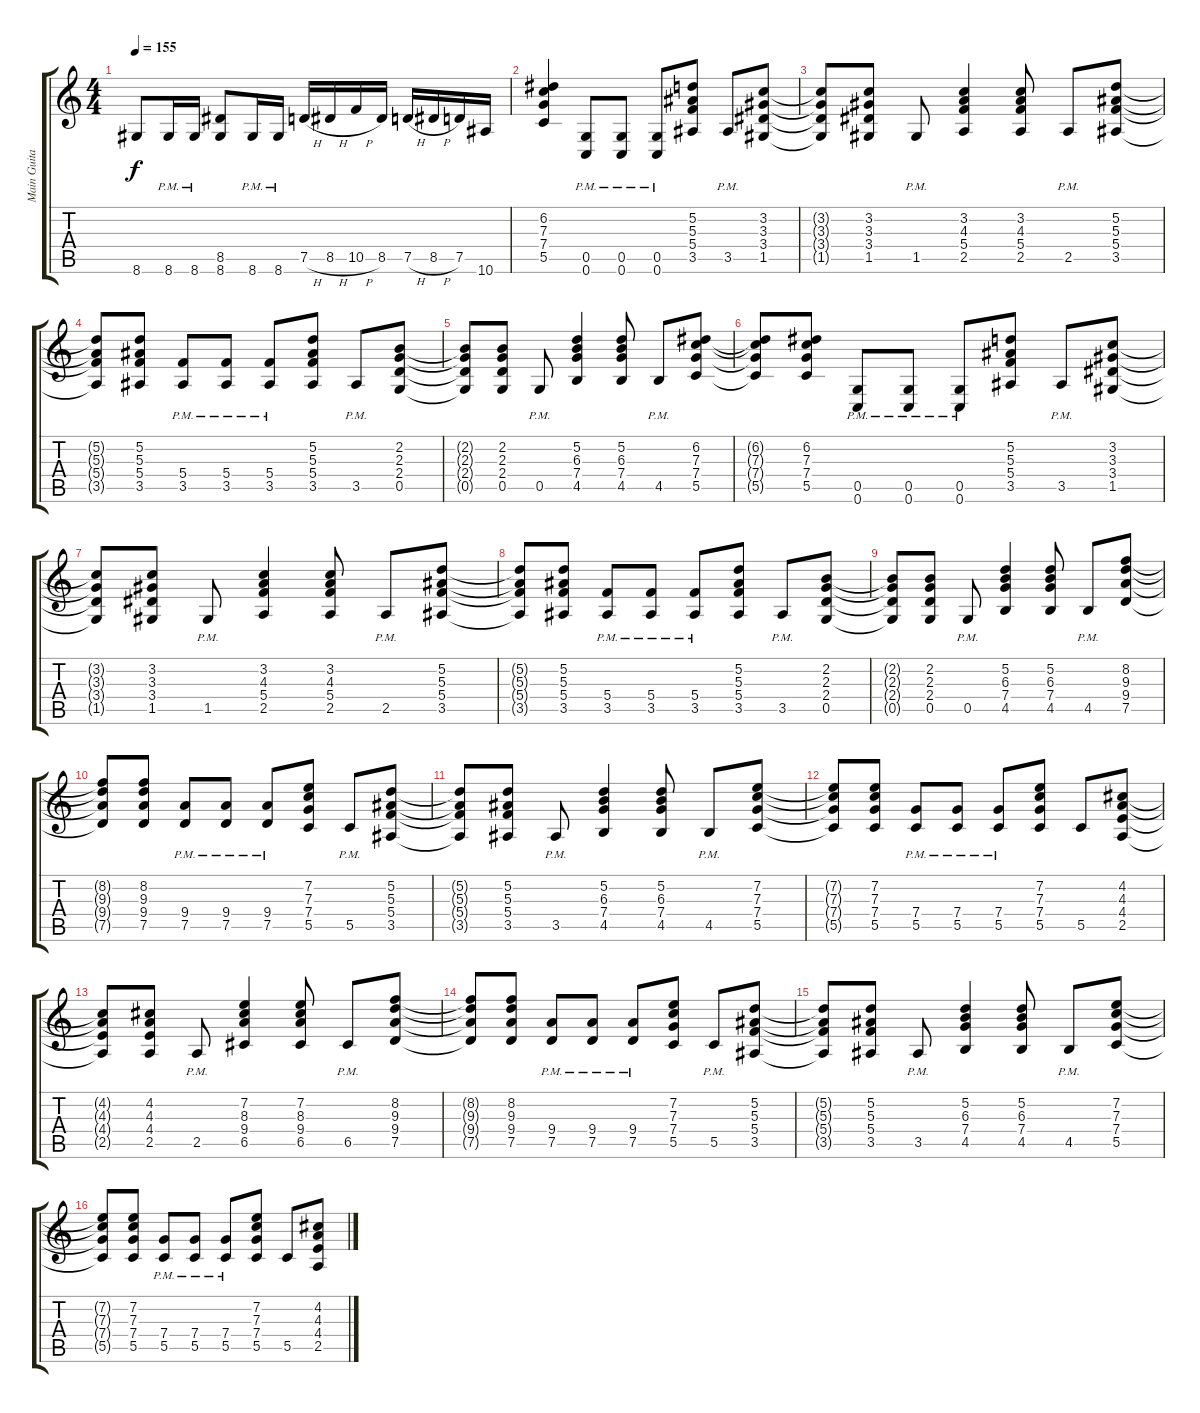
\track ("Main Guitar" "Main Guita") {instrument distortionguitar}
\staff {score tabs}
\tuning (D4 A3 F3 C3 G2 C2) {hide}
\ts (4 4)
\tempo 155
\clef g2
\ks c
8.6{t}.8{dy f} 8.6{pm}.16 8.6{pm}.16 (8.5 8.6).8 8.6{pm}.16 8.6{pm}.16 7.5{h}.16 8.5{h}.16 10.5{h}.16 8.5.16 7.5{h}.16 8.5{h}.16 7.5.16 10.6.16 |
(6.2 7.3 7.4 5.5).4 (0.5{pm} 0.6{pm}).8 (0.5{pm} 0.6{pm}).8 (0.5{pm} 0.6{pm}).8 (5.2 5.3 5.4 3.5).8 3.5{pm}.8 (3.2 3.3 3.4 1.5).8 |
(3.2{t} 3.3{t} 3.4{t} 1.5{t}).8 (3.2 3.3 3.4 1.5).8 1.5{pm}.8 (3.2 4.3 5.4 2.5).4 (3.2 4.3 5.4 2.5).8 2.5{pm}.8 (5.2 5.3 5.4 3.5).8 |
(5.2{t} 5.3{t} 5.4{t} 3.5{t}).8 (5.2 5.3 5.4 3.5).8 (5.4{pm} 3.5{pm}).8 (5.4{pm} 3.5{pm}).8 (5.4{pm} 3.5{pm}).8 (5.2 5.3 5.4 3.5).8 3.5{pm}.8 (2.2 2.3 2.4 0.5).8 |
(2.2{t} 2.3{t} 2.4{t} 0.5{t}).8 (2.2 2.3 2.4 0.5).8 0.5{pm}.8 (5.2 6.3 7.4 4.5).4 (5.2 6.3 7.4 4.5).8 4.5{pm}.8 (6.2 7.3 7.4 5.5).8 |
(6.2{t} 7.3{t} 7.4{t} 5.5{t}).8 (6.2 7.3 7.4 5.5).8 (0.5{pm} 0.6{pm}).8 (0.5{pm} 0.6{pm}).8 (0.5{pm} 0.6{pm}).8 (5.2 5.3 5.4 3.5).8 3.5{pm}.8 (3.2 3.3 3.4 1.5).8 |
(3.2{t} 3.3{t} 3.4{t} 1.5{t}).8 (3.2 3.3 3.4 1.5).8 1.5{pm}.8 (3.2 4.3 5.4 2.5).4 (3.2 4.3 5.4 2.5).8 2.5{pm}.8 (5.2 5.3 5.4 3.5).8 |
(5.2{t} 5.3{t} 5.4{t} 3.5{t}).8 (5.2 5.3 5.4 3.5).8 (5.4{pm} 3.5{pm}).8 (5.4{pm} 3.5{pm}).8 (5.4{pm} 3.5{pm}).8 (5.2 5.3 5.4 3.5).8 3.5{pm}.8 (2.2 2.3 2.4 0.5).8 |
(2.2{t} 2.3{t} 2.4{t} 0.5{t}).8 (2.2 2.3 2.4 0.5).8 0.5{pm}.8 (5.2 6.3 7.4 4.5).4 (5.2 6.3 7.4 4.5).8 4.5{pm}.8 (8.2 9.3 9.4 7.5).8 |
(8.2{t} 9.3{t} 9.4{t} 7.5{t}).8 (8.2 9.3 9.4 7.5).8 (9.4{pm} 7.5{pm}).8 (9.4{pm} 7.5{pm}).8 (9.4{pm} 7.5{pm}).8 (7.2 7.3 7.4 5.5).8 5.5{pm}.8 (5.2 5.3 5.4 3.5).8 |
(5.2{t} 5.3{t} 5.4{t} 3.5{t}).8 (5.2 5.3 5.4 3.5).8 3.5{pm}.8 (5.2 6.3 7.4 4.5).4 (5.2 6.3 7.4 4.5).8 4.5{pm}.8 (7.2 7.3 7.4 5.5).8 |
(7.2{t} 7.3{t} 7.4{t} 5.5{t}).8 (7.2 7.3 7.4 5.5).8 (7.4{pm} 5.5{pm}).8 (7.4{pm} 5.5{pm}).8 (7.4{pm} 5.5{pm}).8 (7.2 7.3 7.4 5.5).8 5.5.8 (4.2 4.3 4.4 2.5).8 |
(4.2{t} 4.3{t} 4.4{t} 2.5{t}).8 (4.2 4.3 4.4 2.5).8 2.5{pm}.8 (7.2 8.3 9.4 6.5).4 (7.2 8.3 9.4 6.5).8 6.5{pm}.8 (8.2 9.3 9.4 7.5).8 |
(8.2{t} 9.3{t} 9.4{t} 7.5{t}).8 (8.2 9.3 9.4 7.5).8 (9.4{pm} 7.5{pm}).8 (9.4{pm} 7.5{pm}).8 (9.4{pm} 7.5{pm}).8 (7.2 7.3 7.4 5.5).8 5.5{pm}.8 (5.2 5.3 5.4 3.5).8 |
(5.2{t} 5.3{t} 5.4{t} 3.5{t}).8 (5.2 5.3 5.4 3.5).8 3.5{pm}.8 (5.2 6.3 7.4 4.5).4 (5.2 6.3 7.4 4.5).8 4.5{pm}.8 (7.2 7.3 7.4 5.5).8 |
(7.2{t} 7.3{t} 7.4{t} 5.5{t}).8 (7.2 7.3 7.4 5.5).8 (7.4{pm} 5.5{pm}).8 (7.4{pm} 5.5{pm}).8 (7.4{pm} 5.5{pm}).8 (7.2 7.3 7.4 5.5).8 5.5.8 (4.2 4.3 4.4 2.5).8
